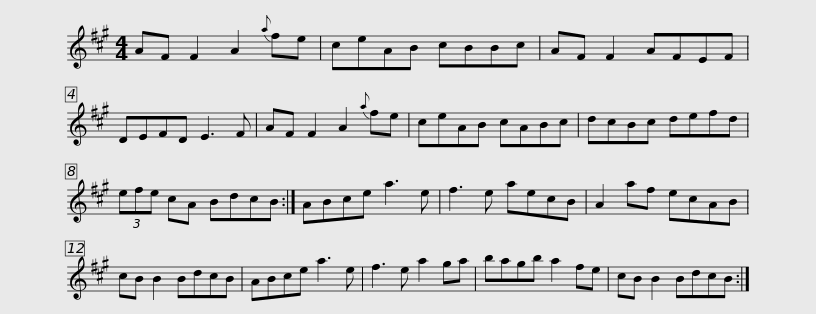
X:1
L:1/8
M:4/4
I:linebreak $
K:A
V:1 treble
V:1
 AF F2 A2{a} fe | ceAB cBBc | AF F2 AFEF | DEFD E3 F | AF F2 A2{a} fe | %5
 ceAB cABc |$ dcBc defd | (3efe cA BdcB :| ABce a3 e | f3 e aecB | %10
 A2 af ecAB | cB B2 BdcB |$ ABce a3 e | f3 e a2 ga | bagb a2 fe | %15
 cB B2 BdcB :| %16
